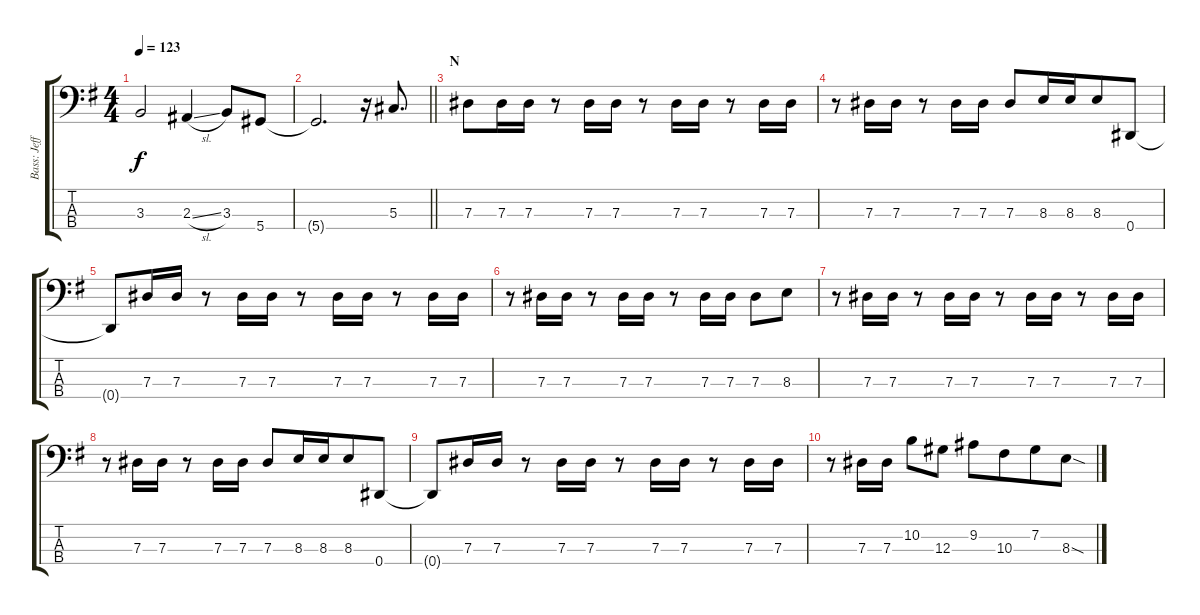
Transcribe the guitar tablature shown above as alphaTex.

\track ("Bass: Jeff" "Bass: Jeff") {instrument electricbassfinger}
\staff {score tabs}
\tuning (Gb2 Db2 Ab1 Eb1) {hide}
\ts (4 4)
\tempo 123
\clef f4
\ks g
3.3.2{dy f} 2.3{sl}.4 3.3.8 5.4.8 |
\barLineRight lightlight
5.4{t}.2{d} r.16 5.3.8{d} |
\section ("" "N")
7.3.8 7.3.16 7.3.16 r.8 7.3.16 7.3.16 r.8 7.3.16 7.3.16 r.8 7.3.16 7.3.16 |
r.8 7.3.16 7.3.16 r.8 7.3.16 7.3.16 7.3.8{beam merge} 8.3.16{beam merge} 8.3.16{beam merge} 8.3.8 0.4.8 |
0.4{t}.8 7.3.16 7.3.16 r.8 7.3.16 7.3.16 r.8 7.3.16 7.3.16 r.8 7.3.16 7.3.16 |
r.8 7.3.16 7.3.16 r.8 7.3.16 7.3.16 r.8 7.3.16 7.3.16 7.3.8 8.3.8 |
r.8 7.3.16 7.3.16 r.8 7.3.16 7.3.16 r.8 7.3.16 7.3.16 r.8 7.3.16 7.3.16 |
r.8 7.3.16 7.3.16 r.8 7.3.16 7.3.16 7.3.8{beam merge} 8.3.16{beam merge} 8.3.16{beam merge} 8.3.8 0.4.8 |
0.4{t}.8 7.3.16 7.3.16 r.8 7.3.16 7.3.16 r.8 7.3.16 7.3.16 r.8 7.3.16 7.3.16 |
r.8 7.3.16 7.3.16 10.2.8 12.3.8 9.2.8 10.3.8{beam merge} 7.2.8 8.3{sod}.8
